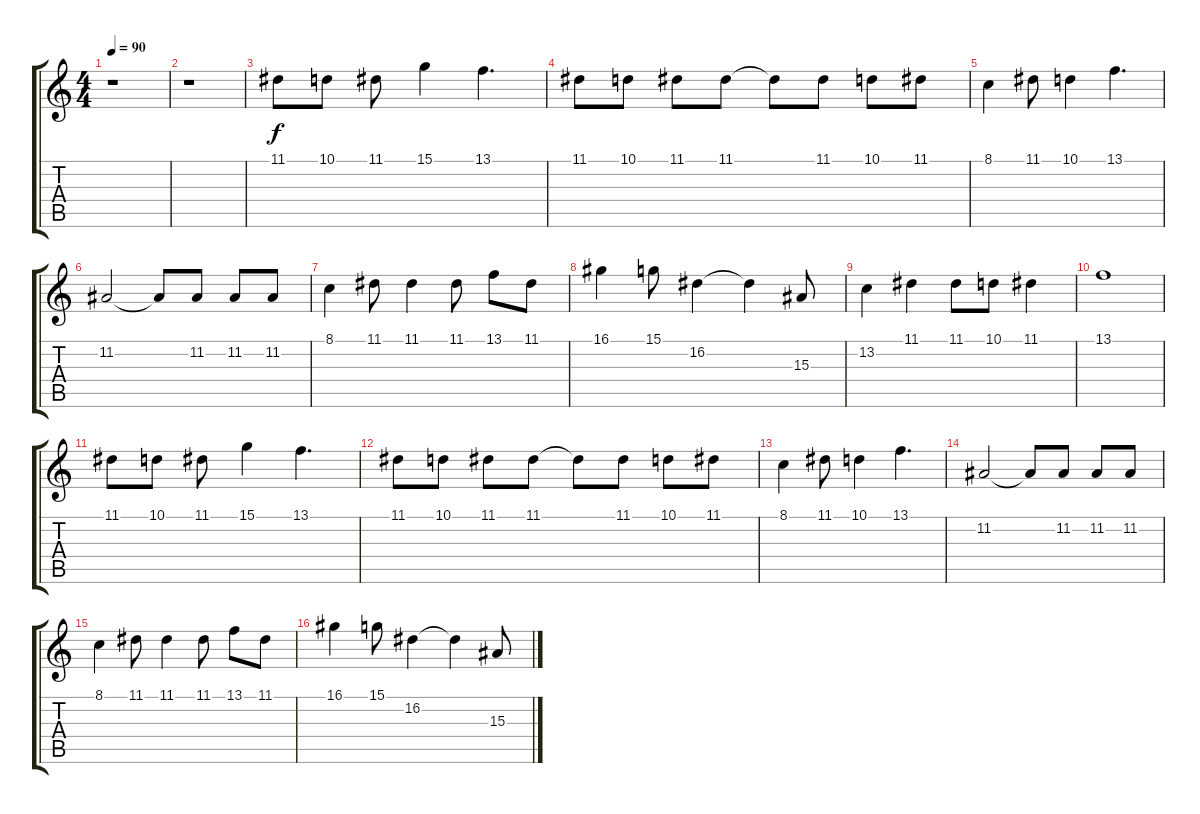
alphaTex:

\track "" {instrument fx8scifi}
\staff {score tabs}
\tuning (E4 B3 G3 D3 A2 E2) {hide}
\ts (4 4)
\tempo 90
\clef g2
\ks c
r.1{dy f instrument fx8scifi} |
r.1 |
11.1.8{txt ""} 10.1.8 11.1.8 15.1.4 13.1.4{d} |
11.1.8{txt ""} 10.1.8 11.1.8 11.1.8 11.1{t}.8 11.1.8{txt ""} 10.1.8 11.1.8 |
8.1.4{txt ""} 11.1.8 10.1.4 13.1.4{d} |
11.2.2{txt ""} 11.2{t}.8 11.2.8{txt ""} 11.2.8 11.2.8 |
8.1.4{txt ""} 11.1.8 11.1.4 11.1.8{txt ""} 13.1.8 11.1.8 |
16.1.4{txt ""} 15.1.8 16.2.4 16.2{t}.4 15.3.8 |
13.2.4{txt ""} 11.1.4 11.1.8 10.1.8 11.1.4 |
13.1.1{txt ""} |
11.1.8{txt ""} 10.1.8 11.1.8 15.1.4 13.1.4{d} |
11.1.8{txt ""} 10.1.8 11.1.8 11.1.8 11.1{t}.8 11.1.8 10.1.8{txt ""} 11.1.8 |
8.1.4 11.1.8 10.1.4 13.1.4{d txt ""} |
11.2.2 11.2{t}.8 11.2.8{txt ""} 11.2.8 11.2.8 |
8.1.4 11.1.8 11.1.4 11.1.8{txt ""} 13.1.8 11.1.8 |
16.1.4{txt ""} 15.1.8 16.2.4 16.2{t}.4 15.3.8{txt ""}
